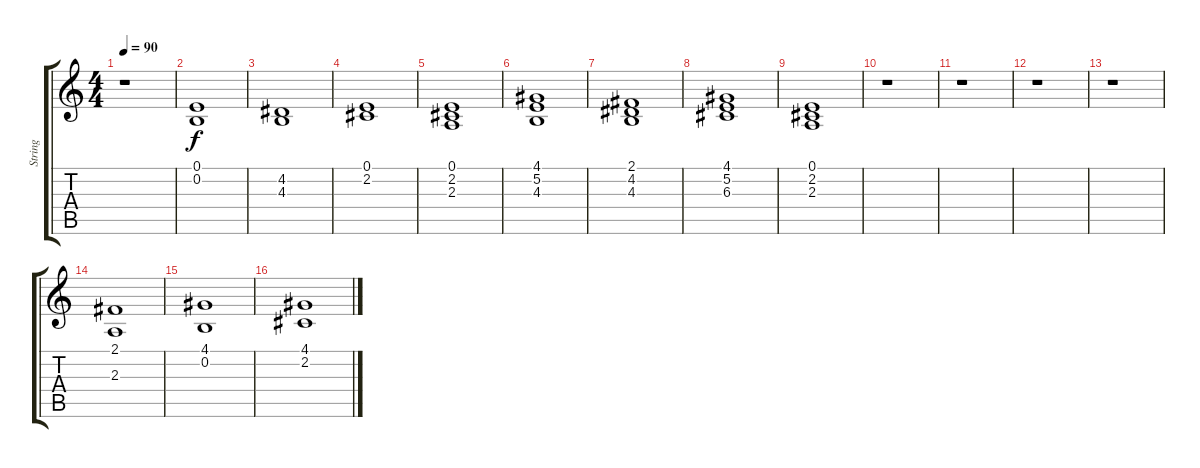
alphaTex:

\track ("String" "String") {instrument synthstrings2}
\staff {score tabs}
\tuning (E4 B3 G3 D3 A2 E2) {hide}
\ts (4 4)
\tempo 90
\clef g2
\ks c
r.1{dy f} |
(0.1 0.2).1{volume 0} |
(4.2 4.3).1{volume 6} |
(0.1 2.2).1 |
(0.1 2.2 2.3).1 |
(4.1 5.2 4.3).1 |
(2.1 4.2 4.3).1 |
(4.1 5.2 6.3).1 |
(0.1 2.2 2.3).1 |
r.1 |
r.1 |
r.1 |
r.1 |
(2.1 2.3).1 |
(4.1 0.2).1 |
(4.1 2.2).1
